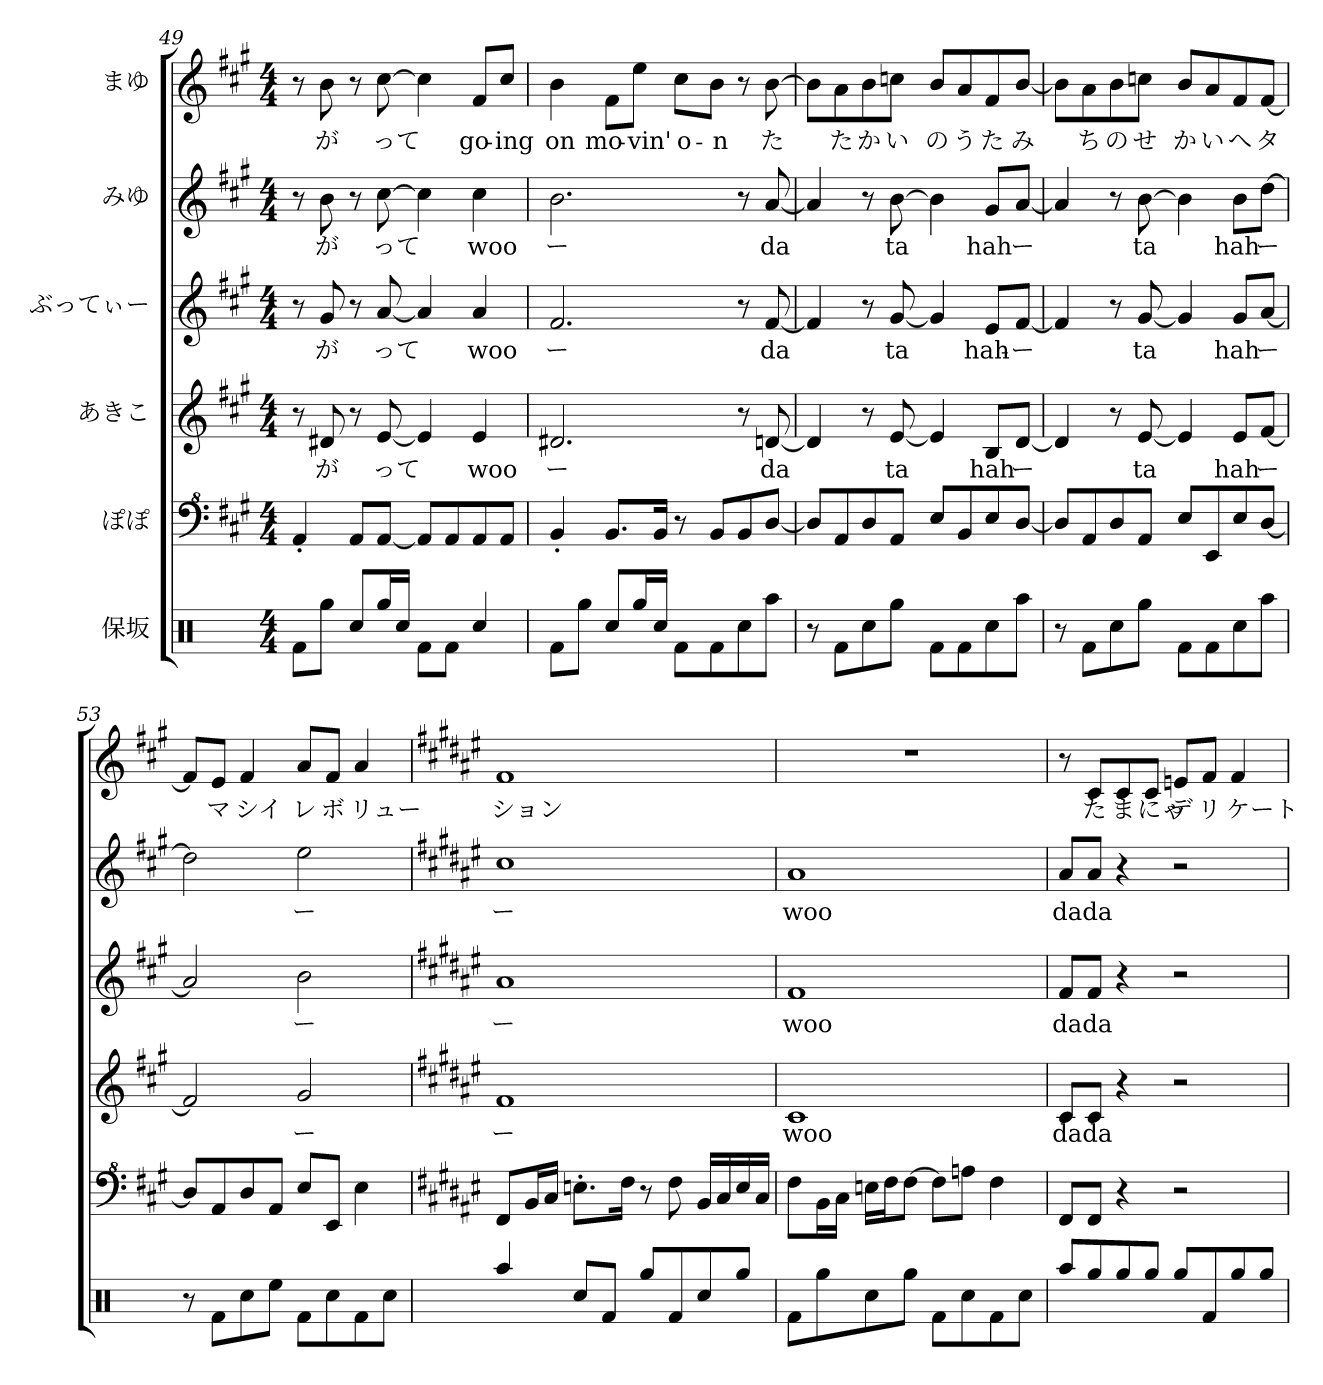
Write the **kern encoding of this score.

**kern	**kern	**kern	**text	**kern	**text	**kern	**text	**kern	**text
*part6	*part5	*part4	*part4	*part3	*part3	*part2	*part2	*part1	*part1
*staff6	*staff5	*staff4	*staff4	*staff3	*staff3	*staff2	*staff2	*staff1	*staff1
*I"保坂	*I"ぽぽ	*I"あきこ	*	*I"ぶってぃー	*	*I"みゆ	*	*I"まゆ	*
*clefX	*clefF^4	*clefG2	*	*clefG2	*	*clefG2	*	*clefG2	*
*k[]	*k[f#c#g#]	*k[f#c#g#]	*	*k[f#c#g#]	*	*k[f#c#g#]	*	*k[f#c#g#]	*
*M4/4	*M4/4	*M4/4	*	*M4/4	*	*M4/4	*	*M4/4	*
=49	=49	=49	=49	=49	=49	=49	=49	=49	=49
8Rf\L	4A'	8r	.	8r	.	8r	.	8r	.
8Rgg\J	.	8d#X	が	8g#	が	8b	が	8b	が
8Rcc/L	8AL	8r	.	8r	.	8r	.	8r	.
16Rgg/L	[8AJ	[8e	って	[8a	って	[8cc#	って	[8cc#	って
16Rcc/JJ	.	.	.	.	.	.	.	.	.
8Rf\L	8AL]	4e]	.	4a]	.	4cc#]	.	4cc#]	.
8Rf\J	8A	.	.	.	.	.	.	.	.
4Rcc/	8A	4e	woo	4a	woo	4cc#	woo	8f#L	go-
.	8AJ	.	.	.	.	.	.	8cc#J	-ing
=50	=50	=50	=50	=50	=50	=50	=50	=50	=50
8Rf\L	4B'	2.d#X	ー	2.f#	ー	2.b	ー	4b	on
8Rgg\J	.	.	.	.	.	.	.	.	.
8Rcc/L	8.BL	.	.	.	.	.	.	8f#L	mo-
16Rgg/L	.	.	.	.	.	.	.	8eeJ	-vin'
16Rcc/JJ	16BJk	.	.	.	.	.	.	.	.
8Rf\L	8r	.	.	.	.	.	.	8cc#L	o-
8Rf\	8BL	.	.	.	.	.	.	8bJ	-n
8Rcc\	8B	8r	.	8r	.	8r	.	8r	.
8Raa\J	[8dJ	[8dn	da	[8f#	da	[8a	da	[8b	た
=51	=51	=51	=51	=51	=51	=51	=51	=51	=51
8r	8dL]	4d]	.	4f#]	.	4a]	.	8bL]	.
8Rf\L	8A	.	.	.	.	.	.	8a	た
8Rcc\	8d	8r	.	8r	.	8r	.	8b	か
8Rgg\J	8AJ	[8e	ta	[8g#	ta	[8b	ta	8ccnJ	い
8Rf\L	8eL	4e]	.	4g#]	.	4b]	.	8bL	の
8Rf\	8B	.	.	.	.	.	.	8a	う
8Rcc\	8e	8BL	hah	8eL	hah-	8g#L	hah	8f#	た
8Raa\J	[8dJ	[8dJ	ー	[8f#J	ー	[8aJ	ー	[8bJ	み
=52	=52	=52	=52	=52	=52	=52	=52	=52	=52
8r	8dL]	4d]	.	4f#]	.	4a]	.	8bL]	.
8Rf\L	8A	.	.	.	.	.	.	8a	ち
8Rcc\	8d	8r	.	8r	.	8r	.	8b	の
8Rgg\J	8AJ	[8e	ta	[8g#	ta	[8b	ta	8ccnJ	せ
8Rf\L	8eL	4e]	.	4g#]	.	4b]	.	8bL	か
8Rf\	8E	.	.	.	.	.	.	8a	い
8Rcc\	8e	8eL	hah	8g#L	hah	8bL	hah	8f#	へ
8Raa\J	[8dJ	[8f#J	ー	[8aJ	ー	[8ddJ	ー	[8f#J	タ
=53	=53	=53	=53	=53	=53	=53	=53	=53	=53
8r	8dL]	2f#]	.	2a]	.	2dd]	.	8f#L]	.
8Rf\L	8A	.	.	.	.	.	.	8eJ	マ
8Rcc\	8d	.	.	.	.	.	.	4f#	シイ
8Ree\J	8AJ	.	.	.	.	.	.	.	.
8Rf\L	8eL	2g#	ー	2b	ー	2ee	ー	8aL	レ
8Rcc\	8EJ	.	.	.	.	.	.	8f#J	ボ
8Rf\	4e	.	.	.	.	.	.	4a	リュー
8Rcc\J	.	.	.	.	.	.	.	.	.
=54	=54	=54	=54	=54	=54	=54	=54	=54	=54
*	*k[f#c#g#d#a#e#]	*k[f#c#g#d#a#e#]	*	*k[f#c#g#d#a#e#]	*	*k[f#c#g#d#a#e#]	*	*k[f#c#g#d#a#e#]	*
4Raa/	8F#L	1f#	ー	1a#	ー	1cc#	ー	1f#	ション
.	16BL	.	.	.	.	.	.	.	.
.	16c#JJ	.	.	.	.	.	.	.	.
8Rcc/L	8.en'L	.	.	.	.	.	.	.	.
8Rf/J	.	.	.	.	.	.	.	.	.
.	16f#Jk	.	.	.	.	.	.	.	.
8Rgg/L	8r	.	.	.	.	.	.	.	.
8Rf/	8f#	.	.	.	.	.	.	.	.
8Rcc/	16BLL	.	.	.	.	.	.	.	.
.	16c#	.	.	.	.	.	.	.	.
8Rgg/J	16e	.	.	.	.	.	.	.	.
.	16c#JJ	.	.	.	.	.	.	.	.
=55	=55	=55	=55	=55	=55	=55	=55	=55	=55
8Rf\L	8f#L	1c#	woo	1f#	woo	1a#	woo	1r	.
8Rgg\	16BL	.	.	.	.	.	.	.	.
.	16c#JJ	.	.	.	.	.	.	.	.
8Rcc\	16enLL	.	.	.	.	.	.	.	.
.	16f#J	.	.	.	.	.	.	.	.
8Rgg\J	[8f#J	.	.	.	.	.	.	.	.
8Rf\L	8f#L]	.	.	.	.	.	.	.	.
8Rcc\	8anJ	.	.	.	.	.	.	.	.
8Rf\	4f#	.	.	.	.	.	.	.	.
8Rcc\J	.	.	.	.	.	.	.	.	.
=56	=56	=56	=56	=56	=56	=56	=56	=56	=56
8Raa/L	8F#L	8c#L	da	8f#L	da	8a#L	da	8r	.
8Rgg/	8F#J	8c#J	da	8f#J	da	8a#J	da	8c#L	た
8Rgg/	4r	4r	.	4r	.	4r	.	8c#	ま
8Rgg/J	.	.	.	.	.	.	.	8c#J	にゃ
8Rgg/L	2r	2r	.	2r	.	2r	.	8enL	デ
8Rf/	.	.	.	.	.	.	.	8f#J	リ
8Rgg/	.	.	.	.	.	.	.	4f#	ケート
8Rgg/J	.	.	.	.	.	.	.	.	.
=	=	=	=	=	=	=	=	=	=
*-	*-	*-	*-	*-	*-	*-	*-	*-	*-
